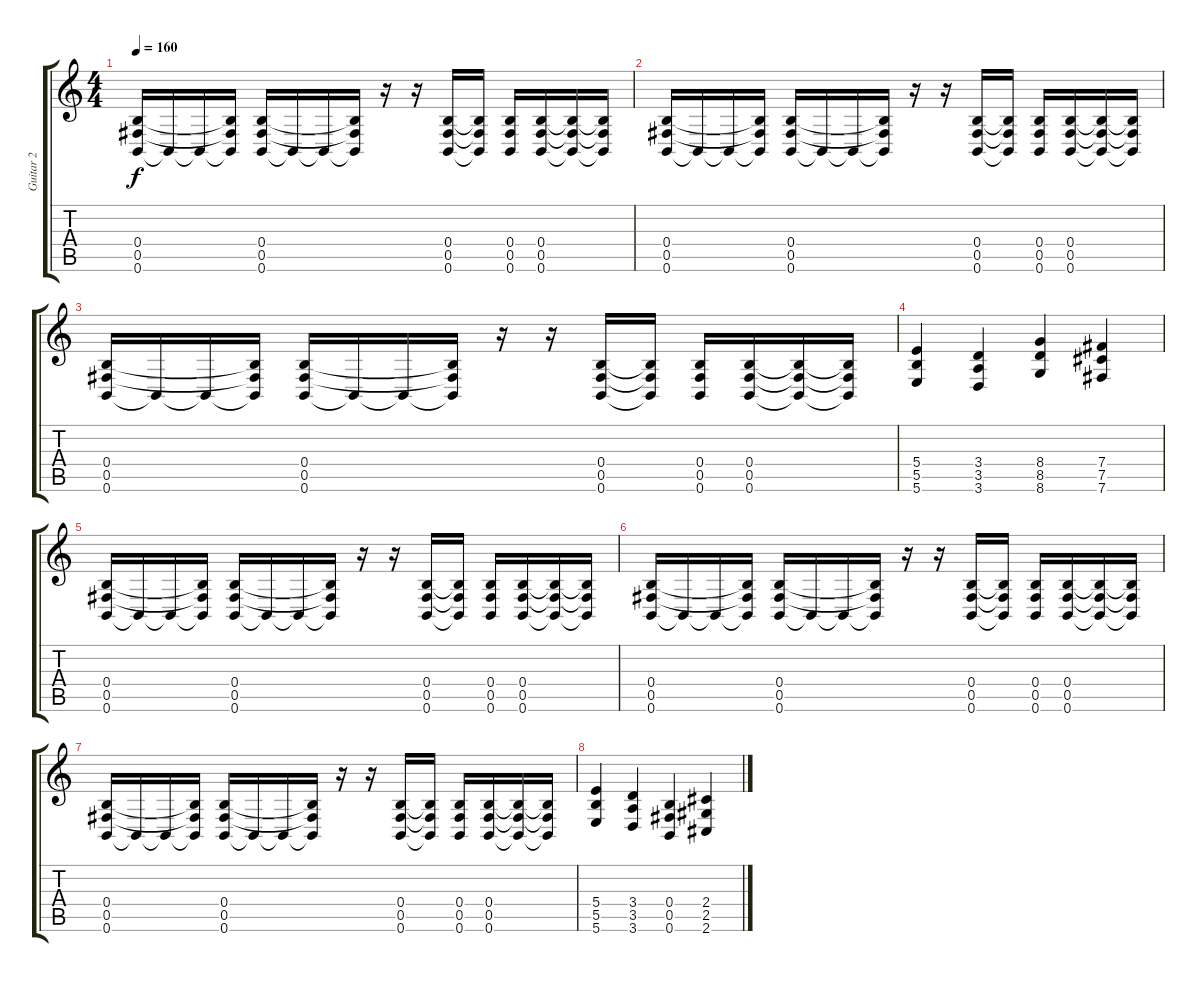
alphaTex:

\track ("Guitar 2" "Guitar 2") {instrument distortionguitar}
\staff {score tabs}
\tuning (Db4 Ab3 E3 B2 Gb2 B1) {hide}
\ts (4 4)
\tempo 160
\clef g2
\ks c
(0.4 0.5 0.6).16{dy f} 0.6{t}.16 0.6{t}.16 (0.4{t} 0.5{t} 0.6{t}).16 (0.4 0.5 0.6).16 0.6{t}.16 0.6{t}.16 (0.4{t} 0.5{t} 0.6{t}).16 r.16 r.16 (0.4 0.5 0.6).16 (0.4{t} 0.5{t} 0.6{t}).16 (0.4 0.5 0.6).16 (0.4 0.5 0.6).16 (0.4{t} 0.5{t} 0.6{t}).16 (0.4{t} 0.5{t} 0.6{t}).16 |
(0.4 0.5 0.6).16 0.6{t}.16 0.6{t}.16 (0.4{t} 0.5{t} 0.6{t}).16 (0.4 0.5 0.6).16 0.6{t}.16 0.6{t}.16 (0.4{t} 0.5{t} 0.6{t}).16 r.16 r.16 (0.4 0.5 0.6).16 (0.4{t} 0.5{t} 0.6{t}).16 (0.4 0.5 0.6).16 (0.4 0.5 0.6).16 (0.4{t} 0.5{t} 0.6{t}).16 (0.4{t} 0.5{t} 0.6{t}).16 |
(0.4 0.5 0.6).16 0.6{t}.16 0.6{t}.16 (0.4{t} 0.5{t} 0.6{t}).16 (0.4 0.5 0.6).16 0.6{t}.16 0.6{t}.16 (0.4{t} 0.5{t} 0.6{t}).16 r.16 r.16 (0.4 0.5 0.6).16 (0.4{t} 0.5{t} 0.6{t}).16 (0.4 0.5 0.6).16 (0.4 0.5 0.6).16 (0.4{t} 0.5{t} 0.6{t}).16 (0.4{t} 0.5{t} 0.6{t}).16 |
(5.4 5.5 5.6).4 (3.4 3.5 3.6).4 (8.4 8.5 8.6).4 (7.4 7.5 7.6).4 |
(0.4 0.5 0.6).16 0.6{t}.16 0.6{t}.16 (0.4{t} 0.5{t} 0.6{t}).16 (0.4 0.5 0.6).16 0.6{t}.16 0.6{t}.16 (0.4{t} 0.5{t} 0.6{t}).16 r.16 r.16 (0.4 0.5 0.6).16 (0.4{t} 0.5{t} 0.6{t}).16 (0.4 0.5 0.6).16 (0.4 0.5 0.6).16 (0.4{t} 0.5{t} 0.6{t}).16 (0.4{t} 0.5{t} 0.6{t}).16 |
(0.4 0.5 0.6).16 0.6{t}.16 0.6{t}.16 (0.4{t} 0.5{t} 0.6{t}).16 (0.4 0.5 0.6).16 0.6{t}.16 0.6{t}.16 (0.4{t} 0.5{t} 0.6{t}).16 r.16 r.16 (0.4 0.5 0.6).16 (0.4{t} 0.5{t} 0.6{t}).16 (0.4 0.5 0.6).16 (0.4 0.5 0.6).16 (0.4{t} 0.5{t} 0.6{t}).16 (0.4{t} 0.5{t} 0.6{t}).16 |
(0.4 0.5 0.6).16 0.6{t}.16 0.6{t}.16 (0.4{t} 0.5{t} 0.6{t}).16 (0.4 0.5 0.6).16 0.6{t}.16 0.6{t}.16 (0.4{t} 0.5{t} 0.6{t}).16 r.16 r.16 (0.4 0.5 0.6).16 (0.4{t} 0.5{t} 0.6{t}).16 (0.4 0.5 0.6).16 (0.4 0.5 0.6).16 (0.4{t} 0.5{t} 0.6{t}).16 (0.4{t} 0.5{t} 0.6{t}).16 |
(5.4 5.5 5.6).4 (3.4 3.5 3.6).4 (0.4 0.5 0.6).4 (2.4 2.5 2.6).4
